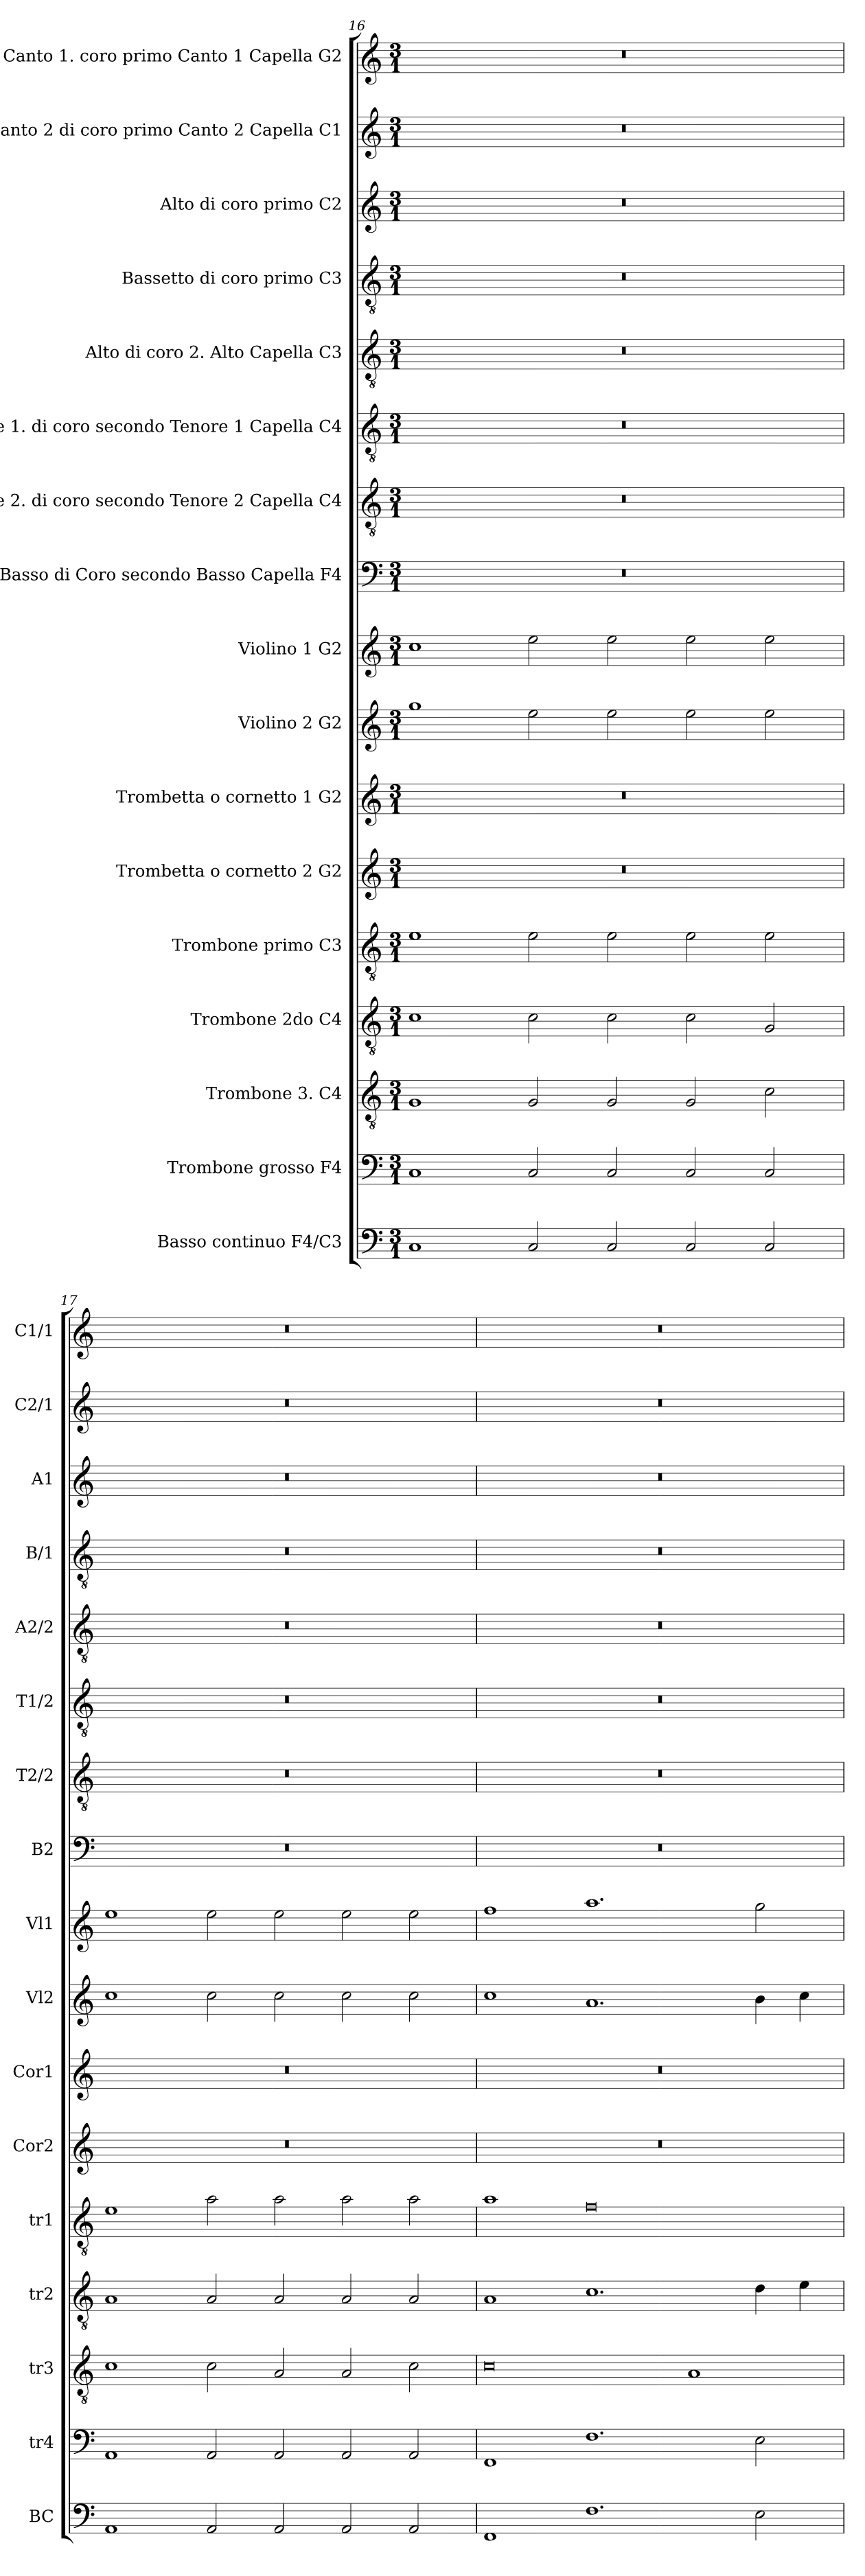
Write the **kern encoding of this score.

**kern	**kern	**kern	**kern	**kern	**kern	**kern	**kern	**kern	**kern	**kern	**kern	**kern	**kern	**kern	**kern	**kern
*part17	*part16	*part15	*part14	*part13	*part12	*part11	*part10	*part9	*part8	*part7	*part6	*part5	*part4	*part3	*part2	*part1
*staff17	*staff16	*staff15	*staff14	*staff13	*staff12	*staff11	*staff10	*staff9	*staff8	*staff7	*staff6	*staff5	*staff4	*staff3	*staff2	*staff1
*I"Basso continuo F4/C3	*I"Trombone grosso F4	*I"Trombone 3. C4	*I"Trombone 2do C4	*I"Trombone primo C3	*I"Trombetta o cornetto 2 G2	*I"Trombetta o cornetto 1 G2	*I"Violino 2 G2	*I"Violino 1 G2	*I"Basso di Coro secondo Basso Capella F4	*I"Tenore 2.  di coro secondo Tenore 2 Capella C4	*I"Tenore 1. di coro secondo Tenore 1 Capella C4	*I"Alto di coro 2. Alto Capella C3	*I"Bassetto di coro primo C3	*I"Alto di coro primo C2	*I"Canto 2 di coro primo Canto 2 Capella C1	*I"Canto 1. coro primo Canto 1 Capella G2
*I'BC	*I'tr4	*I'tr3	*I'tr2	*I'tr1	*I'Cor2	*I'Cor1	*I'Vl2	*I'Vl1	*I'B2	*I'T2/2	*I'T1/2	*I'A2/2	*I'B/1	*I'A1	*I'C2/1	*I'C1/1
*clefF4	*clefF4	*clefGv2	*clefGv2	*clefGv2	*clefG2	*clefG2	*clefG2	*clefG2	*clefF4	*clefGv2	*clefGv2	*clefGv2	*clefGv2	*clefG2	*clefG2	*clefG2
*k[]	*k[]	*k[]	*k[]	*k[]	*k[]	*k[]	*k[]	*k[]	*k[]	*k[]	*k[]	*k[]	*k[]	*k[]	*k[]	*k[]
*C:	*C:	*C:	*C:	*C:	*C:	*C:	*C:	*C:	*C:	*C:	*C:	*C:	*C:	*C:	*C:	*C:
*M3/1	*M3/1	*M3/1	*M3/1	*M3/1	*M3/1	*M3/1	*M3/1	*M3/1	*M3/1	*M3/1	*M3/1	*M3/1	*M3/1	*M3/1	*M3/1	*M3/1
=16	=16	=16	=16	=16	=16	=16	=16	=16	=16	=16	=16	=16	=16	=16	=16	=16
1C	1C	1G	1c	1e	0.r	0.r	1gg	1cc	0.r	0.r	0.r	0.r	0.r	0.r	0.r	0.r
2C/	2C/	2G/	2c\	2e\	.	.	2ee\	2ee\	.	.	.	.	.	.	.	.
2C/	2C/	2G/	2c\	2e\	.	.	2ee\	2ee\	.	.	.	.	.	.	.	.
2C/	2C/	2G/	2c\	2e\	.	.	2ee\	2ee\	.	.	.	.	.	.	.	.
2C/	2C/	2c\	2G/	2e\	.	.	2ee\	2ee\	.	.	.	.	.	.	.	.
!!LO:PB:g=z
=17	=17	=17	=17	=17	=17	=17	=17	=17	=17	=17	=17	=17	=17	=17	=17	=17
1AA	1AA	1c	1A	1e	0.r	0.r	1cc	1ee	0.r	0.r	0.r	0.r	0.r	0.r	0.r	0.r
2AA/	2AA/	2c\	2A/	2a\	.	.	2cc\	2ee\	.	.	.	.	.	.	.	.
2AA/	2AA/	2A/	2A/	2a\	.	.	2cc\	2ee\	.	.	.	.	.	.	.	.
2AA/	2AA/	2A/	2A/	2a\	.	.	2cc\	2ee\	.	.	.	.	.	.	.	.
2AA/	2AA/	2c\	2A/	2a\	.	.	2cc\	2ee\	.	.	.	.	.	.	.	.
=18	=18	=18	=18	=18	=18	=18	=18	=18	=18	=18	=18	=18	=18	=18	=18	=18
1FF	1FF	0c	1A	1a	0.r	0.r	1cc	1ff	0.r	0.r	0.r	0.r	0.r	0.r	0.r	0.r
1.F	1.F	.	1.c	0f	.	.	1.a	1.aa	.	.	.	.	.	.	.	.
.	.	1A	.	.	.	.	.	.	.	.	.	.	.	.	.	.
2E\	2E\	.	4d\	.	.	.	4b\	2gg\	.	.	.	.	.	.	.	.
.	.	.	4e\	.	.	.	4cc\	.	.	.	.	.	.	.	.	.
=	=	=	=	=	=	=	=	=	=	=	=	=	=	=	=	=
*-	*-	*-	*-	*-	*-	*-	*-	*-	*-	*-	*-	*-	*-	*-	*-	*-
